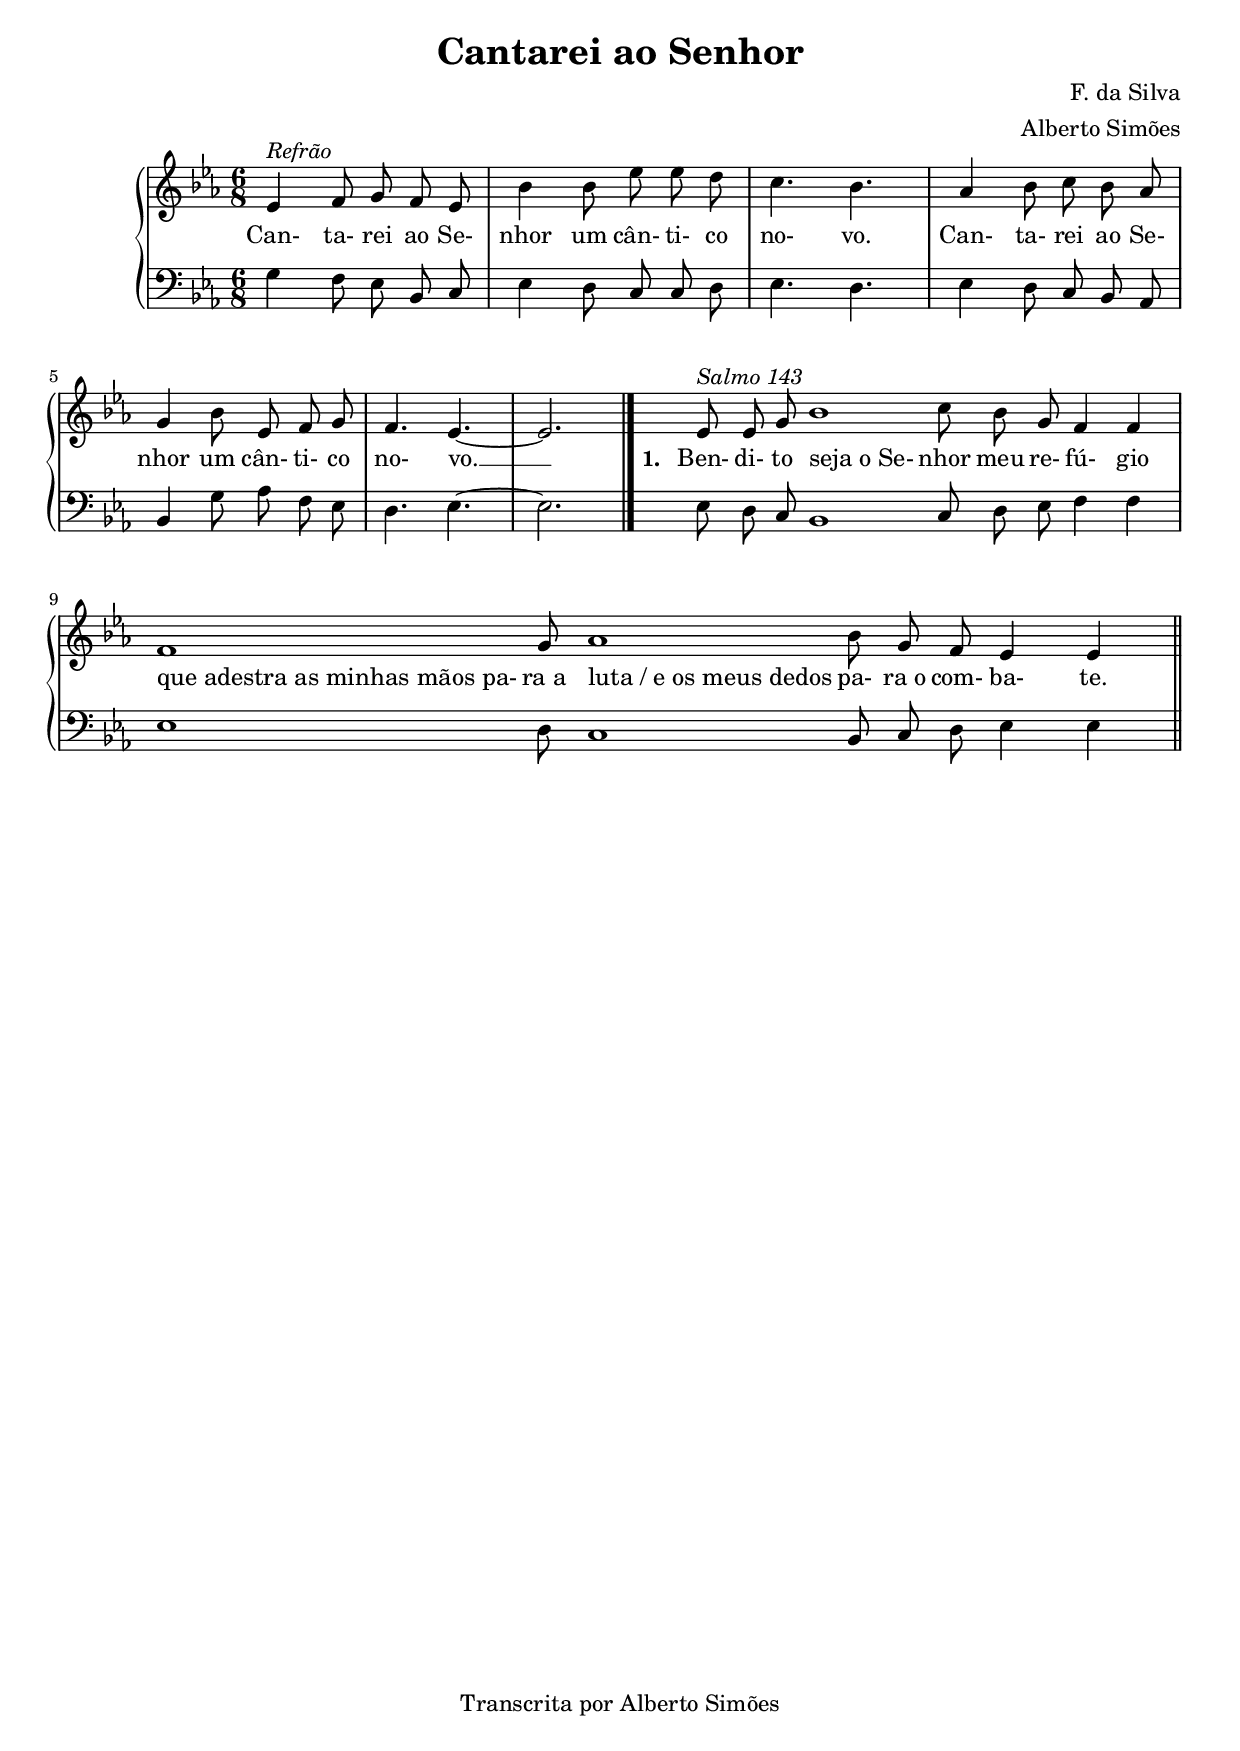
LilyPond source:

\version "2.14.0"

\header {
  title = "Cantarei ao Senhor"
  
  composer = "F. da Silva"
  arranger = "Alberto Simões"
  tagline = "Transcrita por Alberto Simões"

  ocasioes = "comunhao"
  seccao   = "comunhao"
}


melody = \relative c' {
  \time 6/8
  \key ees \major 

  \autoBeamOff
  ees4^\markup{\italic{Refrão}} f8 g f ees | bes'4 bes8 ees ees d | c4. bes4. |
  aes4 bes8 c bes aes | g4 bes8 ees, f g | f4. ees4. ~ | ees2. \bar "|."

  \set Timing.measurePosition = #(ly:make-moment 0 8)
  \set Score.measureLength = #(ly:make-moment 9 4)
  ees8^\markup{\italic{Salmo 143}} ees g bes1 c8 bes g f4 f |
  \set Score.measureLength = #(ly:make-moment 12 4)
  f1 g8 aes1 bes8 g f ees4 ees \bar "||"
}

harm = \relative c' {
     \time 6/8
     \key ees \major
     \clef bass
     \autoBeamOff

     g4 f8 ees bes8 c | ees4 d8 c c d | ees4. d | ees4 d8 c bes aes |
     bes4 g'8 aes f ees | d4. ees ~| ees2. \bar "|." 

     \set Timing.measurePosition = #(ly:make-moment 0 8)
     \set Score.measureLength = #(ly:make-moment 9 4)
     ees8 d c bes1 c8 d ees f4 f |
     \set Score.measureLength = #(ly:make-moment 12 4)
     ees1 d8 c1 bes8 c d ees4 ees4 \bar "||"
}


text = {
  \lyricmode {
    Can- ta- rei ao Se- nhor um cân- ti- co no- vo.
    Can- ta- rei ao Se- nhor um cân- ti- co no- vo. __
  }
  \set stanza = #"1. "
  \lyricmode {
    Ben- di- to
    \once \override LyricText #'self-alignment-X = #LEFT	
    "seja o Se-" nhor meu re- fú- gio
    \once \override LyricText #'self-alignment-X = #LEFT	
    "que adestra as minhas mãos pa-" ra_a
    \once \override LyricText #'self-alignment-X = #LEFT	
    "luta / e os meus dedos" pa- ra_o com- ba- te.
 }
}


music = {
  <<
    \new PianoStaff <<
      \new Staff \with { midiInstrument = #"church organ" } <<
        \new Voice = "mel" \melody
      >>
      \new Lyrics \lyricsto mel \text
      \new Staff \with { midiInstrument = #"church organ" } \harm
    >>
  >>
}

\score {
  \music

  \layout {
    \context {
      \Staff \RemoveEmptyStaves 
      \override VerticalAxisGroup #'remove-first = ##t
    }
    #(layout-set-staff-size 19)
  }
}


\score {
  \unfoldRepeats \music

  \midi {
    \context {
      \Score
      tempoWholesPerMinute = #(ly:make-moment 85 4)
    }
  }
}